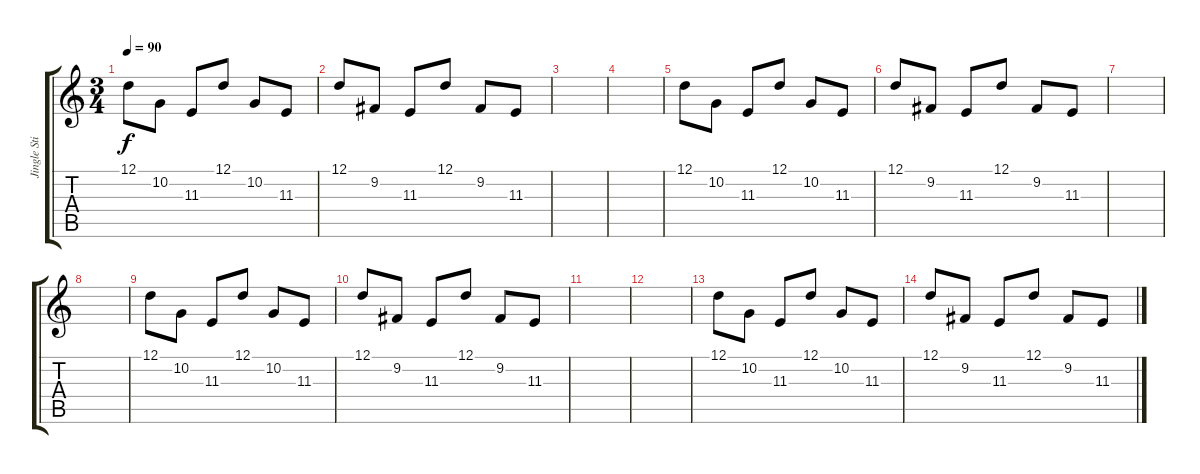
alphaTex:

\track ("Jingle Stick" "Jingle Sti") {instrument musicbox}
\staff {score tabs}
\tuning (D4 A3 F3 C3 G2 C2) {hide}
\ts (3 4)
\tempo 90
\clef g2
\ks c
12.1.8{dy f} 10.2.8 11.3.8 12.1.8 10.2.8 11.3.8 |
12.1.8 9.2.8 11.3.8 12.1.8 9.2.8 11.3.8 |
|
|
12.1.8 10.2.8 11.3.8 12.1.8 10.2.8 11.3.8 |
12.1.8 9.2.8 11.3.8 12.1.8 9.2.8 11.3.8 |
|
|
12.1.8 10.2.8 11.3.8 12.1.8 10.2.8 11.3.8 |
12.1.8 9.2.8 11.3.8 12.1.8 9.2.8 11.3.8 |
|
|
12.1.8 10.2.8 11.3.8 12.1.8 10.2.8 11.3.8 |
12.1.8 9.2.8 11.3.8 12.1.8 9.2.8 11.3.8
